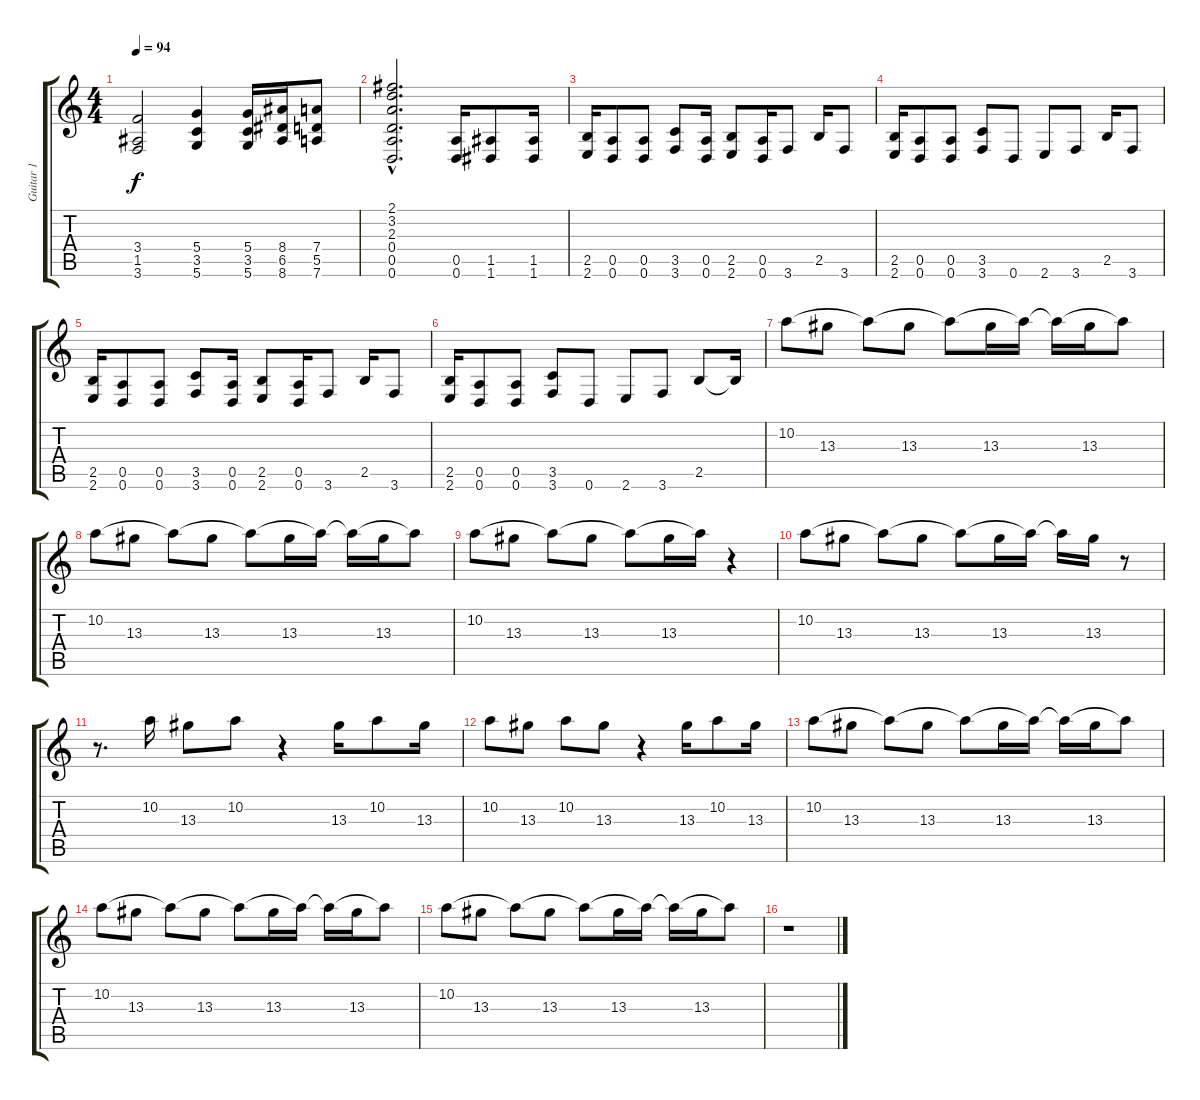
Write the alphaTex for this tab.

\track ("Guitar 1" "Guitar 1") {instrument overdrivenguitar}
\staff {score tabs}
\tuning (E4 B3 G3 D3 A2 D2) {hide}
\ts (4 4)
\tempo 94
\clef g2
\ks c
(3.4 1.5 3.6).2{dy f} (5.4 3.5 5.6).4 (5.4 3.5 5.6).16 (8.4 6.5 8.6).16 (7.4 5.5 7.6).8 |
(2.1{hac} 3.2{hac} 2.3{hac} 0.4{hac} 0.5{hac} 0.6{hac}).2{d} (0.5 0.6).16 (1.5 1.6).8 (1.5 1.6).16 |
(2.5 2.6).16 (0.5 0.6).8 (0.5 0.6).8 (3.5 3.6).8 (0.5 0.6).16 (2.5 2.6).8 (0.5 0.6).16 3.6.8 2.5.16 3.6.8 |
(2.5 2.6).16 (0.5 0.6).8 (0.5 0.6).8 (3.5 3.6).8 0.6.8 2.6.8 3.6.8 2.5.16 3.6.8 |
(2.5 2.6).16 (0.5 0.6).8 (0.5 0.6).8 (3.5 3.6).8 (0.5 0.6).16 (2.5 2.6).8 (0.5 0.6).16 3.6.8 2.5.16 3.6.8 |
(2.5 2.6).16 (0.5 0.6).8 (0.5 0.6).8 (3.5 3.6).8 0.6.8 2.6.8 3.6.8 2.5.8 2.5{t}.16 |
10.2.8 13.3.8 10.2{t}.8 13.3.8 10.2{t}.8 13.3.16 10.2{t}.16 10.2{t}.16 13.3.16 10.2{t}.8 |
10.2.8 13.3.8 10.2{t}.8 13.3.8 10.2{t}.8 13.3.16 10.2{t}.16 10.2{t}.16 13.3.16 10.2{t}.8 |
10.2.8 13.3.8 10.2{t}.8 13.3.8 10.2{t}.8 13.3.16 10.2{t}.16 r.4 |
10.2.8 13.3.8 10.2{t}.8 13.3.8 10.2{t}.8 13.3.16 10.2{t}.16 10.2{t}.16 13.3.16 r.8 |
r.8{d} 10.2.16 13.3.8 10.2.8 r.4 13.3.16 10.2.8 13.3.16 |
10.2.8 13.3.8 10.2.8 13.3.8 r.4 13.3.16 10.2.8 13.3.16 |
10.2.8 13.3.8 10.2{t}.8 13.3.8 10.2{t}.8 13.3.16 10.2{t}.16 10.2{t}.16 13.3.16 10.2{t}.8 |
10.2.8 13.3.8 10.2{t}.8 13.3.8 10.2{t}.8 13.3.16 10.2{t}.16 10.2{t}.16 13.3.16 10.2{t}.8 |
10.2.8 13.3.8 10.2{t}.8 13.3.8 10.2{t}.8 13.3.16 10.2{t}.16 10.2{t}.16 13.3.16 10.2{t}.8 |
r.1
